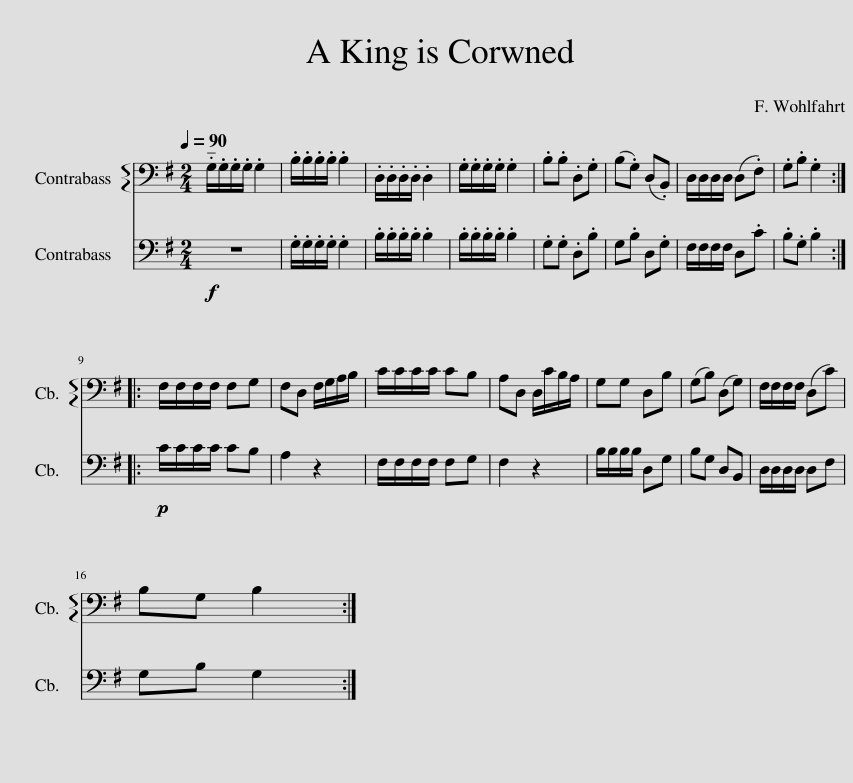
X:1
%%score 1 2
L:1/8
Q:1/4=90
M:2/4
I:linebreak $
K:G
V:1 bass transpose=-12
V:2 bass transpose=-12
V:1
 !tenuto!.G,/.G,/.G,/.G,/ .G,2 | .B,/.B,/.B,/.B,/ .B,2 | .D,/.D,/.D,/.D,/ .D,2 | .G,/.G,/.G,/.G,/ .G,2 | .B,.B, .D,.G, | %5
 (B,.G,) (D,.B,,) | D,/D,/D,/D,/ (D,.F,) | .G,.B, .G,2 ::$ F,/F,/F,/F,/ F,G, | F,D, F,/G,/A,/B,/ | %10
 C/C/C/C/ CB, | A,D, D,/C/B,/A,/ | G,G, D,B, | (G,B,) (D,G,) | F,/F,/F,/F,/ (D,C) |$ %15
 B,G, B,2 :| %16
V:2
!f! z4 | .G,/.G,/.G,/.G,/ .G,2 | .B,/.B,/.B,/.B,/ .B,2 | .B,/.B,/.B,/.B,/ .B,2 | .G,.G, .D,.B, | %5
 G,.B, D,.G, | F,/F,/F,/F,/ D,.C | .B,.G, .B,2 ::$!p! C/C/C/C/ CB, | A,2 z2 | %10
 F,/F,/F,/F,/ F,G, | F,2 z2 | B,/B,/B,/B,/ D,G, | B,G, D,B,, | D,/D,/D,/D,/ D,F, |$ %15
 G,B, G,2 :| %16
